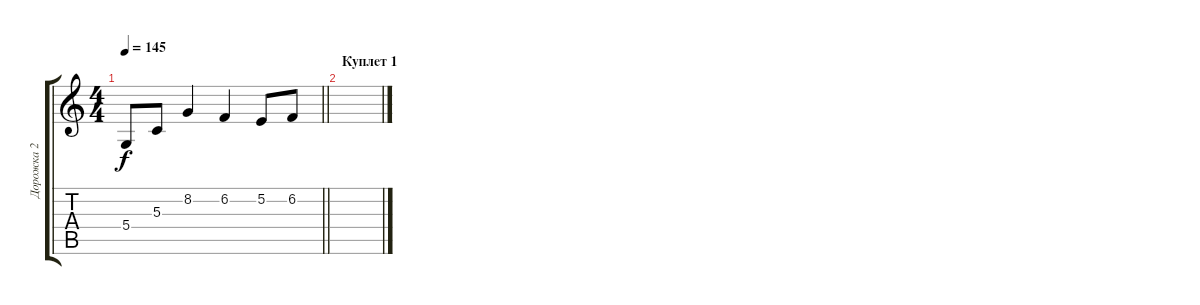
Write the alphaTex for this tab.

\track ("Дорожка 2" "Дорожка 2") {instrument acousticgrandpiano}
\staff {score tabs}
\tuning (E4 B3 G3 D3 A2 E2) {hide}
\ts (4 4)
\tempo 145
\clef g2
\barLineRight lightlight
\ks c
5.4.8{dy f} 5.3.8 8.2.4 6.2.4 5.2.8 6.2.8 |
\section ("" "Куплет 1")
